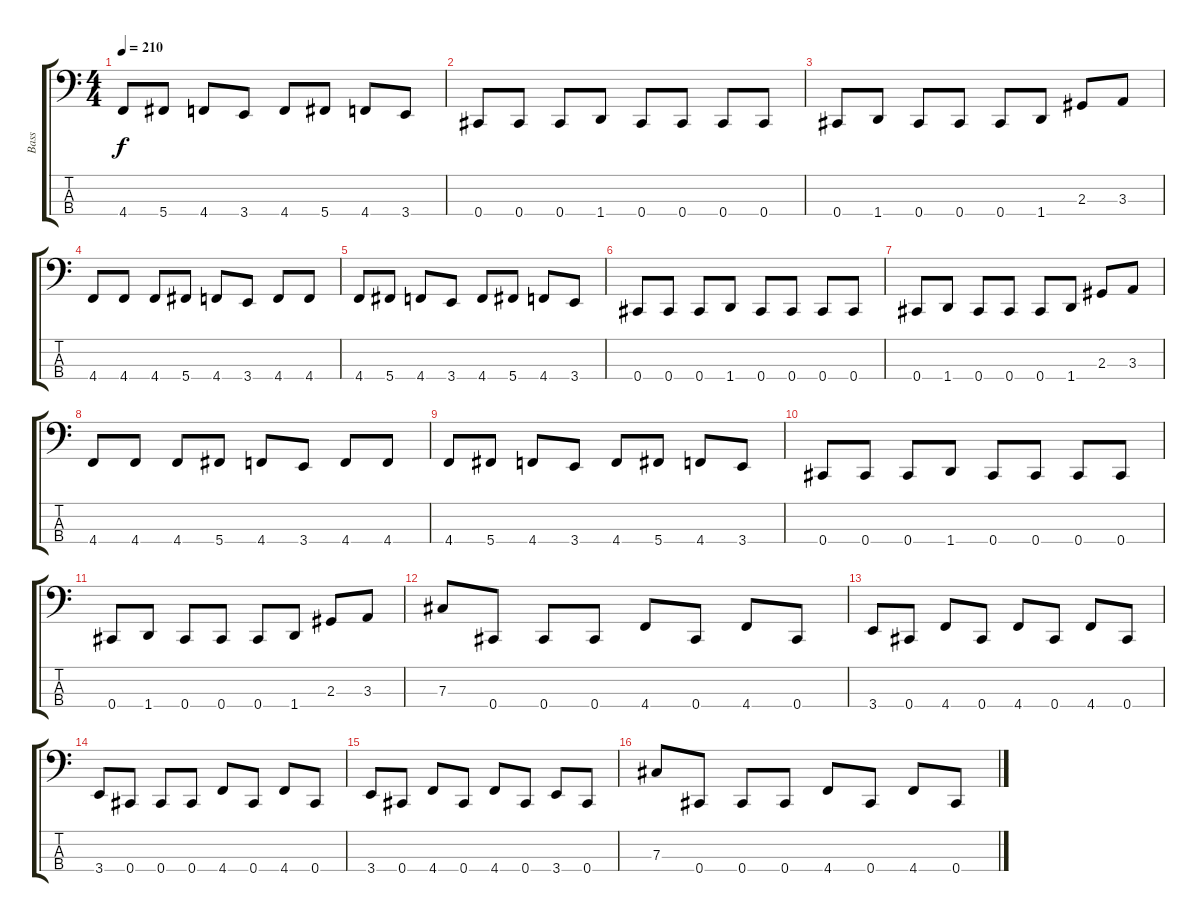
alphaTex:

\track ("Bass" "Bass") {instrument electricbassfinger}
\staff {score tabs}
\tuning (E2 B1 Gb1 Db1) {hide}
\ts (4 4)
\tempo 210
\clef f4
\ks c
4.4.8{dy f} 5.4.8 4.4.8 3.4.8 4.4.8 5.4.8 4.4.8 3.4.8 |
0.4.8 0.4.8 0.4.8 1.4.8 0.4.8 0.4.8 0.4.8 0.4.8 |
0.4.8 1.4.8 0.4.8 0.4.8 0.4.8 1.4.8 2.3.8 3.3.8 |
4.4.8 4.4.8 4.4.8 5.4.8 4.4.8 3.4.8 4.4.8 4.4.8 |
4.4.8 5.4.8 4.4.8 3.4.8 4.4.8 5.4.8 4.4.8 3.4.8 |
0.4.8 0.4.8 0.4.8 1.4.8 0.4.8 0.4.8 0.4.8 0.4.8 |
0.4.8 1.4.8 0.4.8 0.4.8 0.4.8 1.4.8 2.3.8 3.3.8 |
4.4.8 4.4.8 4.4.8 5.4.8 4.4.8 3.4.8 4.4.8 4.4.8 |
4.4.8 5.4.8 4.4.8 3.4.8 4.4.8 5.4.8 4.4.8 3.4.8 |
0.4.8 0.4.8 0.4.8 1.4.8 0.4.8 0.4.8 0.4.8 0.4.8 |
0.4.8 1.4.8 0.4.8 0.4.8 0.4.8 1.4.8 2.3.8 3.3.8 |
7.3.8 0.4.8 0.4.8 0.4.8 4.4.8 0.4.8 4.4.8 0.4.8 |
3.4.8 0.4.8 4.4.8 0.4.8 4.4.8 0.4.8 4.4.8 0.4.8 |
3.4.8 0.4.8 0.4.8 0.4.8 4.4.8 0.4.8 4.4.8 0.4.8 |
3.4.8 0.4.8 4.4.8 0.4.8 4.4.8 0.4.8 3.4.8 0.4.8 |
7.3.8 0.4.8 0.4.8 0.4.8 4.4.8 0.4.8 4.4.8 0.4.8
